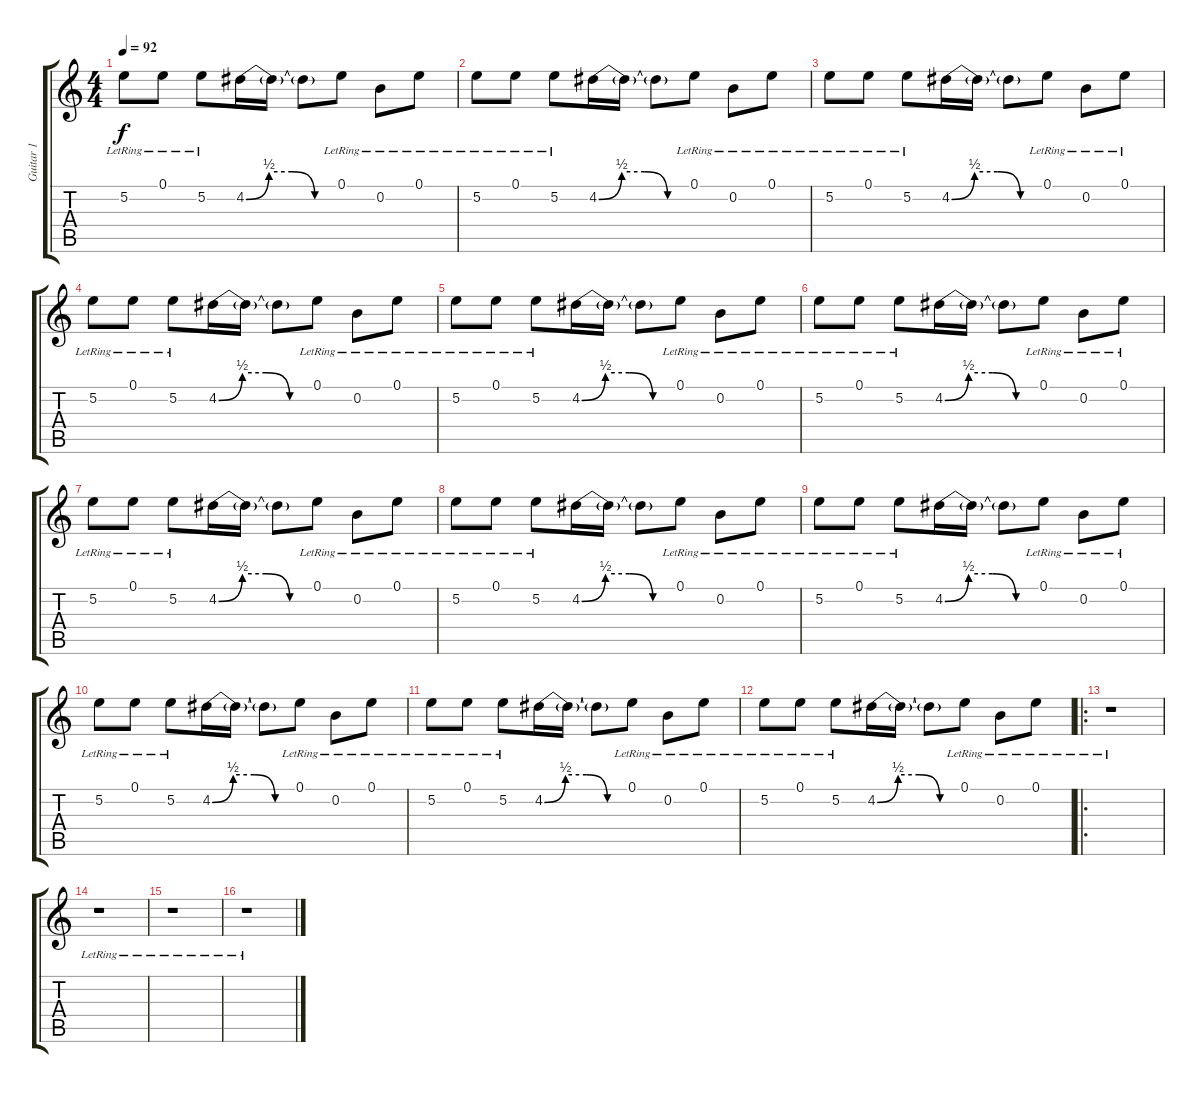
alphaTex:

\track ("Guitar 1" "Guitar 1") {instrument electricguitarclean}
\staff {score tabs}
\tuning (E4 B3 G3 D3 A2 E2) {hide}
\ts (4 4)
\tempo 92
\clef g2
\ks c
5.2{lr}.8{dy f instrument electricguitarclean} 0.1{lr}.8 5.2{lr}.8 4.2{be (custom 0 0 15 2 30 2 45 0 60 0)}.16 4.2{t}.16 4.2{t}.8 0.1{lr}.8 0.2{lr}.8 0.1{lr}.8 |
5.2{lr}.8 0.1{lr}.8 5.2{lr}.8 4.2{be (custom 0 0 15 2 30 2 45 0 60 0)}.16 4.2{t}.16 4.2{t}.8 0.1{lr}.8 0.2{lr}.8 0.1{lr}.8 |
5.2{lr}.8 0.1{lr}.8 5.2{lr}.8 4.2{be (custom 0 0 15 2 30 2 45 0 60 0)}.16 4.2{t}.16 4.2{t}.8 0.1{lr}.8 0.2{lr}.8 0.1{lr}.8 |
5.2{lr}.8 0.1{lr}.8 5.2{lr}.8 4.2{be (custom 0 0 15 2 30 2 45 0 60 0)}.16 4.2{t}.16 4.2{t}.8 0.1{lr}.8 0.2{lr}.8 0.1{lr}.8 |
5.2{lr}.8 0.1{lr}.8 5.2{lr}.8 4.2{be (custom 0 0 15 2 30 2 45 0 60 0)}.16 4.2{t}.16 4.2{t}.8 0.1{lr}.8 0.2{lr}.8 0.1{lr}.8 |
5.2{lr}.8 0.1{lr}.8 5.2{lr}.8 4.2{be (custom 0 0 15 2 30 2 45 0 60 0)}.16 4.2{t}.16 4.2{t}.8 0.1{lr}.8 0.2{lr}.8 0.1{lr}.8 |
5.2{lr}.8 0.1{lr}.8 5.2{lr}.8 4.2{be (custom 0 0 15 2 30 2 45 0 60 0)}.16 4.2{t}.16 4.2{t}.8 0.1{lr}.8 0.2{lr}.8 0.1{lr}.8 |
5.2{lr}.8 0.1{lr}.8 5.2{lr}.8 4.2{be (custom 0 0 15 2 30 2 45 0 60 0)}.16 4.2{t}.16 4.2{t}.8 0.1{lr}.8 0.2{lr}.8 0.1{lr}.8 |
5.2{lr}.8 0.1{lr}.8 5.2{lr}.8 4.2{be (custom 0 0 15 2 30 2 45 0 60 0)}.16 4.2{t}.16 4.2{t}.8 0.1{lr}.8 0.2{lr}.8 0.1{lr}.8 |
5.2{lr}.8 0.1{lr}.8 5.2{lr}.8 4.2{be (custom 0 0 15 2 30 2 45 0 60 0)}.16 4.2{t}.16 4.2{t}.8 0.1{lr}.8 0.2{lr}.8 0.1{lr}.8 |
5.2{lr}.8 0.1{lr}.8 5.2{lr}.8 4.2{be (custom 0 0 15 2 30 2 45 0 60 0)}.16 4.2{t}.16 4.2{t}.8 0.1{lr}.8 0.2{lr}.8 0.1{lr}.8 |
5.2{lr}.8 0.1{lr}.8 5.2{lr}.8 4.2{be (custom 0 0 15 2 30 2 45 0 60 0)}.16 4.2{t}.16 4.2{t}.8 0.1{lr}.8 0.2{lr}.8 0.1{lr}.8 |
\ro
r.1 |
r.1 |
r.1 |
r.1
